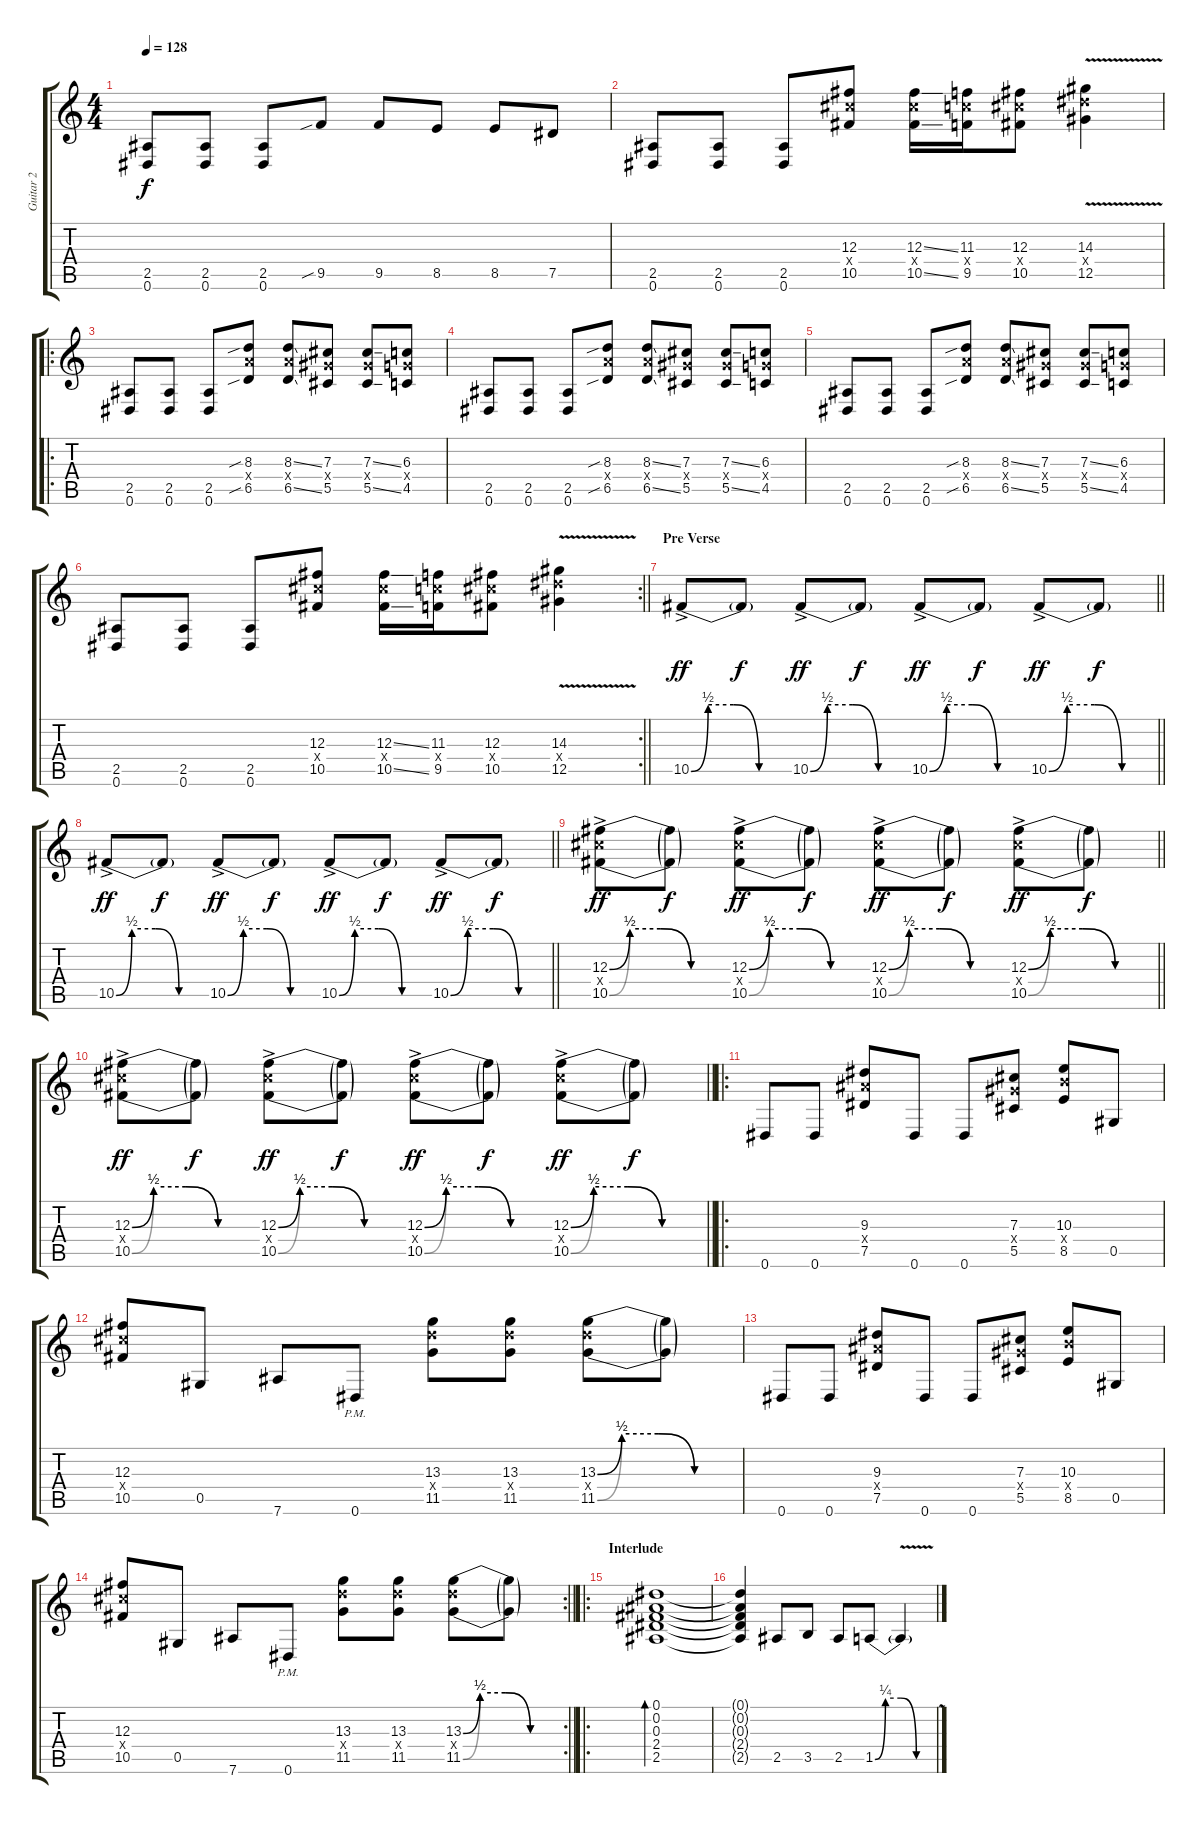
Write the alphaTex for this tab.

\track ("Guitar 2" "Guitar 2") {instrument distortionguitar}
\staff {score tabs}
\tuning (Eb4 Bb3 Gb3 Db3 Ab2 Eb2) {hide}
\ts (4 4)
\tempo 128
\clef g2
\ks c
(2.5 0.6).8{dy f} (2.5 0.6).8 (2.5 0.6).8 9.5{sib}.8 9.5.8 8.5.8 8.5.8 7.5.8 |
(2.5 0.6).8 (2.5 0.6).8 (2.5 0.6).8 (12.3 12.4{x} 10.5).8 (12.3{ss} 12.4{x} 10.5{ss}).16 (11.3 11.4{x} 9.5).16 (12.3 12.4{x} 10.5).8 (14.3{v} 14.4{v x} 12.5{v}).4 |
\ro
(2.5 0.6).8 (2.5 0.6).8 (2.5 0.6).8 (8.3{sib} 8.4{x} 6.5{sib}).8 (8.3{ss} 8.4{x} 6.5{ss}).8 (7.3 7.4{x} 5.5).8 (7.3{ss} 7.4{x} 5.5{ss}).8 (6.3 6.4{x} 4.5).8 |
(2.5 0.6).8 (2.5 0.6).8 (2.5 0.6).8 (8.3{sib} 8.4{x} 6.5{sib}).8 (8.3{ss} 8.4{x} 6.5{ss}).8 (7.3 7.4{x} 5.5).8 (7.3{ss} 7.4{x} 5.5{ss}).8 (6.3 6.4{x} 4.5).8 |
(2.5 0.6).8 (2.5 0.6).8 (2.5 0.6).8 (8.3{sib} 8.4{x} 6.5{sib}).8 (8.3{ss} 8.4{x} 6.5{ss}).8 (7.3 7.4{x} 5.5).8 (7.3{ss} 7.4{x} 5.5{ss}).8 (6.3 6.4{x} 4.5).8 |
\rc 2
\barLineRight lightlight
(2.5 0.6).8 (2.5 0.6).8 (2.5 0.6).8 (12.3 12.4{x} 10.5).8 (12.3{ss} 12.4{x} 10.5{ss}).16 (11.3 11.4{x} 9.5).16 (12.3 12.4{x} 10.5).8 (14.3{v} 14.4{v x} 12.5{v}).4 |
\section ("" "Pre Verse")
\barLineRight lightlight
10.5{be (custom 0 0 10 2 25 2 40 0 60 0) ac}.8{dy ff} 10.5{t}.8{dy f} 10.5{be (custom 0 0 10 2 25 2 40 0 60 0) ac}.8{dy ff} 10.5{t}.8{dy f} 10.5{be (custom 0 0 10 2 25 2 40 0 60 0) ac}.8{dy ff} 10.5{t}.8{dy f} 10.5{be (custom 0 0 10 2 25 2 40 0 60 0) ac}.8{dy ff} 10.5{t}.8{dy f} |
\barLineRight lightlight
10.5{be (custom 0 0 10 2 25 2 40 0 60 0) ac}.8{dy ff} 10.5{t}.8{dy f} 10.5{be (custom 0 0 10 2 25 2 40 0 60 0) ac}.8{dy ff} 10.5{t}.8{dy f} 10.5{be (custom 0 0 10 2 25 2 40 0 60 0) ac}.8{dy ff} 10.5{t}.8{dy f} 10.5{be (custom 0 0 10 2 25 2 40 0 60 0) ac}.8{dy ff} 10.5{t}.8{dy f} |
\barLineRight lightlight
(12.3{be (custom 0 0 10 2 25 2 40 0 60 0) ac} 12.4{ac x} 10.5{be (custom 0 0 10 2 25 2 40 0 60 0) ac}).8{dy ff} (12.3{t} 10.5{t}).8{dy f} (12.3{be (custom 0 0 10 2 25 2 40 0 60 0) ac} 12.4{ac x} 10.5{be (custom 0 0 10 2 25 2 40 0 60 0) ac}).8{dy ff} (12.3{t} 10.5{t}).8{dy f} (12.3{be (custom 0 0 10 2 25 2 40 0 60 0) ac} 12.4{ac x} 10.5{be (custom 0 0 10 2 25 2 40 0 60 0) ac}).8{dy ff} (12.3{t} 10.5{t}).8{dy f} (12.3{be (custom 0 0 10 2 25 2 40 0 60 0) ac} 12.4{ac x} 10.5{be (custom 0 0 10 2 25 2 40 0 60 0) ac}).8{dy ff} (12.3{t} 10.5{t}).8{dy f} |
\barLineRight lightlight
(12.3{be (custom 0 0 10 2 25 2 40 0 60 0) ac} 12.4{ac x} 10.5{be (custom 0 0 10 2 25 2 40 0 60 0) ac}).8{dy ff} (12.3{t} 10.5{t}).8{dy f} (12.3{be (custom 0 0 10 2 25 2 40 0 60 0) ac} 12.4{ac x} 10.5{be (custom 0 0 10 2 25 2 40 0 60 0) ac}).8{dy ff} (12.3{t} 10.5{t}).8{dy f} (12.3{be (custom 0 0 10 2 25 2 40 0 60 0) ac} 12.4{ac x} 10.5{be (custom 0 0 10 2 25 2 40 0 60 0) ac}).8{dy ff} (12.3{t} 10.5{t}).8{dy f} (12.3{be (custom 0 0 10 2 25 2 40 0 60 0) ac} 12.4{ac x} 10.5{be (custom 0 0 10 2 25 2 40 0 60 0) ac}).8{dy ff} (12.3{t} 10.5{t}).8{dy f} |
\ro
0.6.8 0.6.8 (9.3 9.4{x} 7.5).8 0.6.8 0.6.8 (7.3 7.4{x} 5.5).8 (10.3 10.4{x} 8.5).8 0.5.8 |
(12.3 12.4{x} 10.5).8 0.5.8 7.6.8 0.6{pm}.8 (13.3 13.4{x} 11.5).8 (13.3 13.4{x} 11.5).8 (13.3{be (custom 0 0 10 2 25 2 40 0 60 0)} 13.4{x} 11.5{be (custom 0 0 10 2 25 2 40 0 60 0)}).8 (13.3{t} 11.5{t}).8 |
0.6.8 0.6.8 (9.3 9.4{x} 7.5).8 0.6.8 0.6.8 (7.3 7.4{x} 5.5).8 (10.3 10.4{x} 8.5).8 0.5.8 |
\rc 2
\barLineRight lightlight
(12.3 12.4{x} 10.5).8 0.5.8 7.6.8 0.6{pm}.8 (13.3 13.4{x} 11.5).8 (13.3 13.4{x} 11.5).8 (13.3{be (custom 0 0 10 2 25 2 40 0 60 0)} 13.4{x} 11.5{be (custom 0 0 10 2 25 2 40 0 60 0)}).8 (13.3{t} 11.5{t}).8 |
\ro
\section ("" "Interlude")
(0.1 0.2 0.3 2.4 2.5).1{bd 30} |
(0.1{t} 0.2{t} 0.3{t} 2.4{t} 2.5{t}).4 2.5.8 3.5.8 2.5.8 1.5{be (custom 0 0 10 1 25 1 40 0 60 0)}.8 1.5{v t}.4
